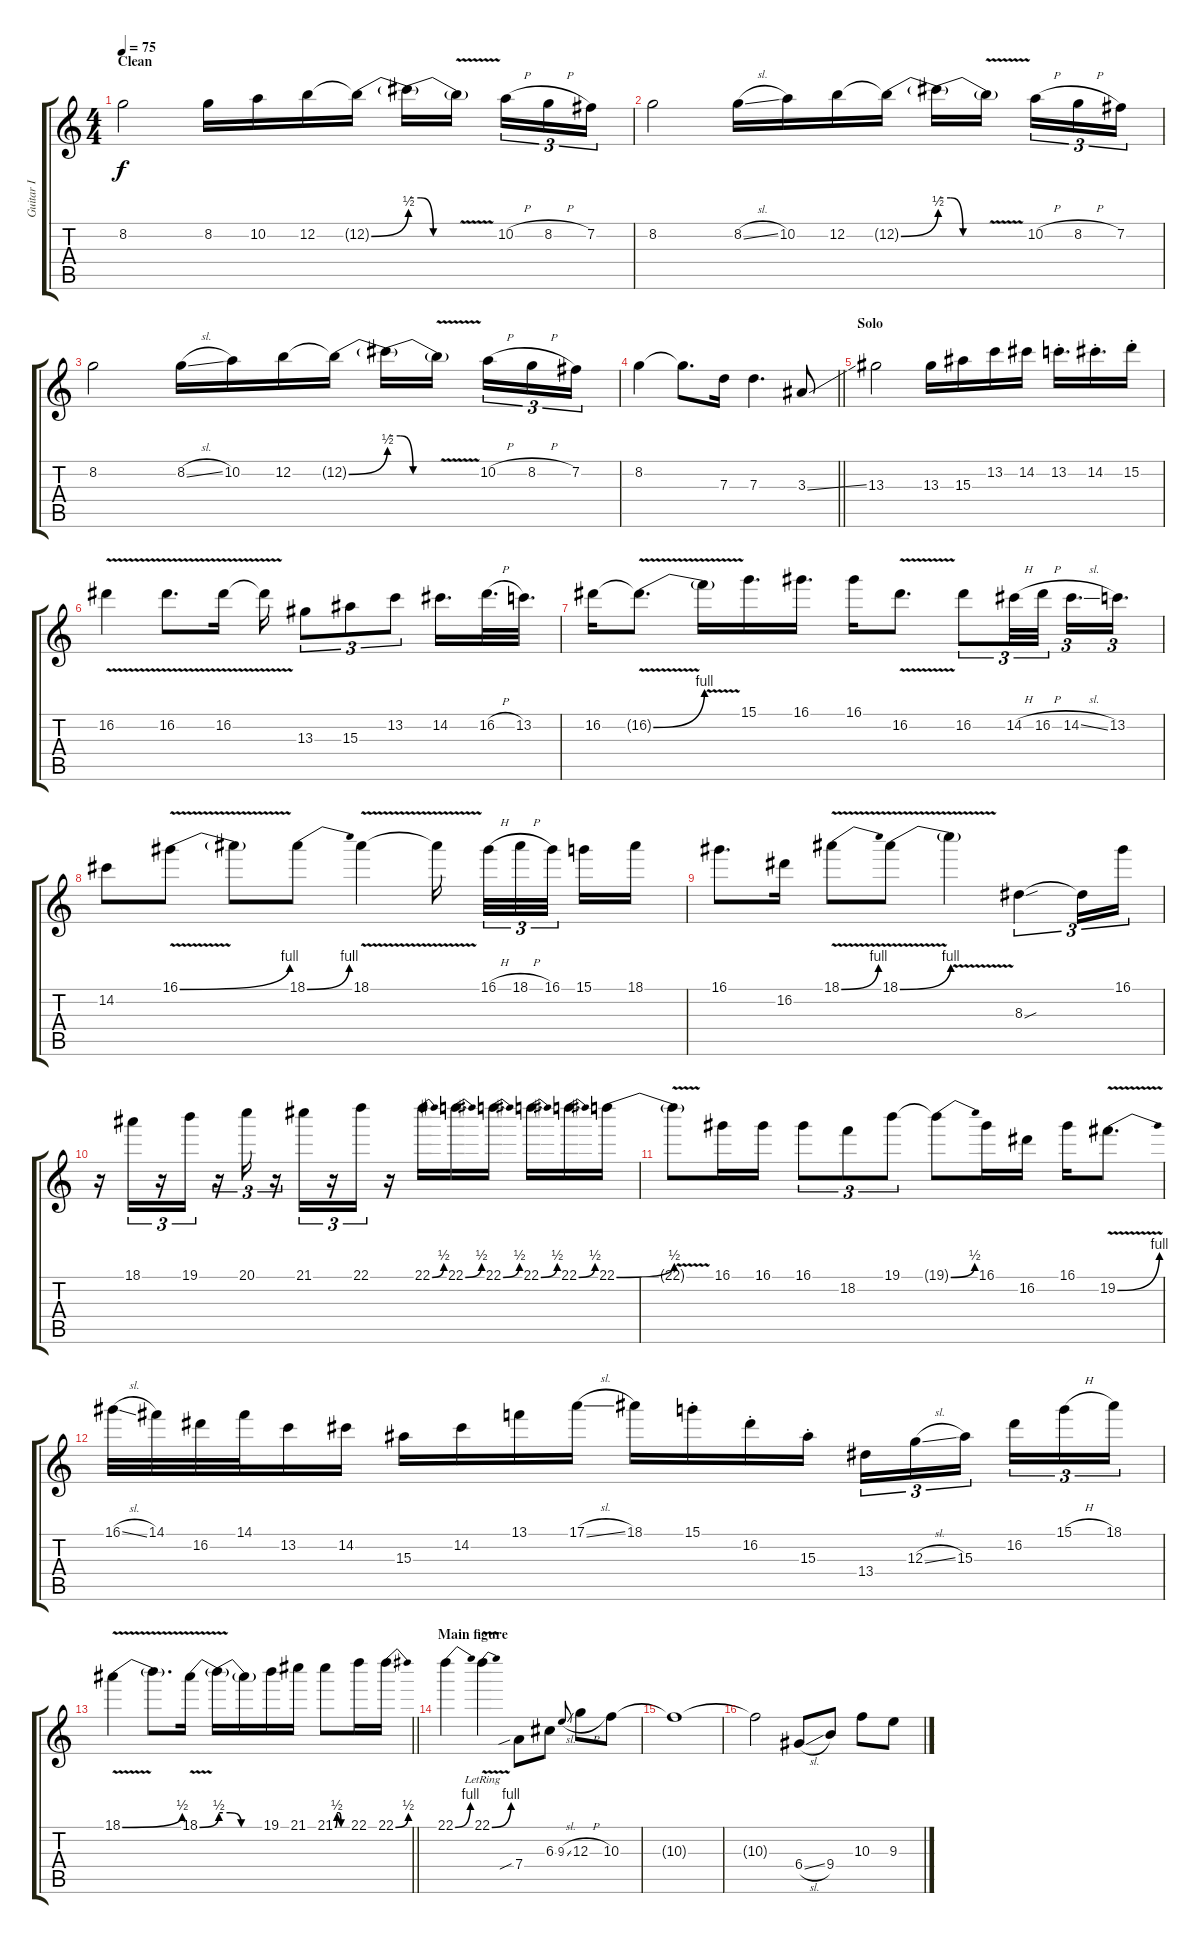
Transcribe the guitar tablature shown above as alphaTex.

\track ("Guitar I" "Guitar I") {instrument distortionguitar}
\staff {score tabs}
\tuning (E4 B3 G3 D3 A2 E2) {hide}
\ts (4 4)
\section ("" "Clean")
\tempo 75
\clef g2
\ks c
8.2.2{dy f balance 8 instrument electricguitarclean} 8.2.16 10.2.16 12.2.16 12.2{be (bend 0 0 60 2) t}.16 12.2{be (custom 0 4 15 4 30 0 60 0) t}.16 12.2{v t}.16{beam splitsecondary} 10.2{h}.16{tu (3 2)} 8.2{h}.16{tu (3 2)} 7.2.16{tu (3 2)} |
8.2.2 8.2{sl}.16 10.2.16 12.2.16 12.2{be (bend 0 0 60 2) t}.16 12.2{be (custom 0 4 15 4 30 0 60 0) t}.16 12.2{v t}.16{beam splitsecondary} 10.2{h}.16{tu (3 2)} 8.2{h}.16{tu (3 2)} 7.2.16{tu (3 2)} |
8.2.2 8.2{sl}.16 10.2.16 12.2.16 12.2{be (bend 0 0 60 2) t}.16 12.2{be (custom 0 4 15 4 30 0 60 0) t}.16 12.2{v t}.16{beam splitsecondary} 10.2{h}.16{tu (3 2)} 8.2{h}.16{tu (3 2)} 7.2.16{tu (3 2)} |
\barLineRight lightlight
8.2.4 8.2{t}.8{d} 7.3.16 7.3.4{d} 3.3{ss}.8{instrument distortionguitar} |
\section ("" "Solo")
13.3.2 13.3.16 15.3.16 13.2.16 14.2.16 13.2{st}.16{d} 14.2{st}.16{d} 15.2{st}.16 |
16.2{v}.4 16.2{v}.8{d} 16.2{v}.16 16.2{t}.16 13.3.8{tu (3 2)} 15.3.8{tu (3 2)} 13.2.8{tu (3 2)} 14.2.16{d} 16.2{h}.32{d} 13.2.32{d} |
16.2.16 16.2{be (bend 0 0 60 4) v t}.8{d} 16.2{v t}.16 15.1.16{d} 16.1.16{d} 16.1.16 16.2{v}.8{d} 16.2.8{tu (3 2)} 14.2{h}.32{tu (3 2)} 16.2{h}.32{tu (3 2) beam splitsecondary} 14.2{sl}.16{d tu (3 2)} 13.2.16{d tu (3 2)} |
14.2.8 16.1{be (bend 0 0 60 4) v}.8 16.1{t}.8 18.1{be (bend 0 0 60 4)}.8 18.1{v}.4 18.1{t}.16{beam splitsecondary} 16.1{h}.32{tu (3 2)} 18.1{h}.32{tu (3 2)} 16.1.32{tu (3 2) beam splitsecondary} 15.1.16 18.1.16 |
16.1.8{d} 16.2.16 18.1{be (bend 0 0 60 4) v}.8 18.1{be (bend 0 0 60 4) v}.8 18.1{v t}.4 8.3{sou}.4{tu (3 2)} 8.3{t}.16{tu (3 2)} 16.1.16{tu (3 2)} |
r.16 18.1.16{tu (3 2)} r.16{tu (3 2)} 19.1.16{tu (3 2)} r.16{tu (3 2)} 20.1.16{tu (3 2)} r.16{tu (3 2)} 21.1.16{tu (3 2)} r.16{tu (3 2)} 22.1.16{tu (3 2)} r.16 22.1{be (bend 0 0 60 2)}.16 22.1{be (bend 0 0 60 2)}.16{d} 22.1{be (bend 0 0 60 2)}.16{d} 22.1{be (bend 0 0 60 2)}.16{d} 22.1{be (bend 0 0 60 2)}.16{d} 22.1{be (bend 0 0 60 2)}.16 |
22.1{v t}.8 16.1.16 16.1.16 16.1.8{tu (3 2)} 18.2.8{tu (3 2)} 19.1.8{tu (3 2)} 19.1{be (bend 0 0 60 2) t}.8 16.1.16 16.2.16 16.1.16 19.2{be (bend 0 0 60 4) v}.8{d} |
16.1{sl}.32 14.1.32 16.2.32 14.1.32 13.2.16 14.2.16 15.3.16 14.2.16 13.1.16 17.1{sl}.16 18.1.16 15.1{st}.16 16.2{st}.16 15.3{st}.16 13.4.16{tu (3 2)} 12.3{sl}.16{tu (3 2)} 15.3.16{tu (3 2) beam splitsecondary} 16.2.16{tu (3 2)} 15.1{h}.16{tu (3 2)} 18.1.16{tu (3 2)} |
\barLineRight lightlight
18.1{be (bend 0 0 60 2) v}.4 18.1{t}.8{d} 18.1{be (bend 0 0 60 2) v}.16 18.1{be (custom 0 2 15 2 30 0 60 0) t}.16 18.1{t}.16 19.1.16 21.1.16 21.1{be (custom 0 0 10 2 20 2 30 0 60 0)}.8 22.1.16 22.1{be (bend 0 0 60 2)}.16 |
\section ("" "Main figure")
22.1{be (bend 0 0 60 4)}.4 22.1{be (bend 0 0 60 4) v lr}.4{volume 0} 7.4{sib}.8{volume 14 balance 14} 6.3.8 9.3{sl}.8{gr onbeat} 12.3{h}.8 10.3.8 |
10.3{t}.1 |
10.3{t}.2 6.4{sl}.8{volume 0} 9.4.8 10.3.8 9.3.8
